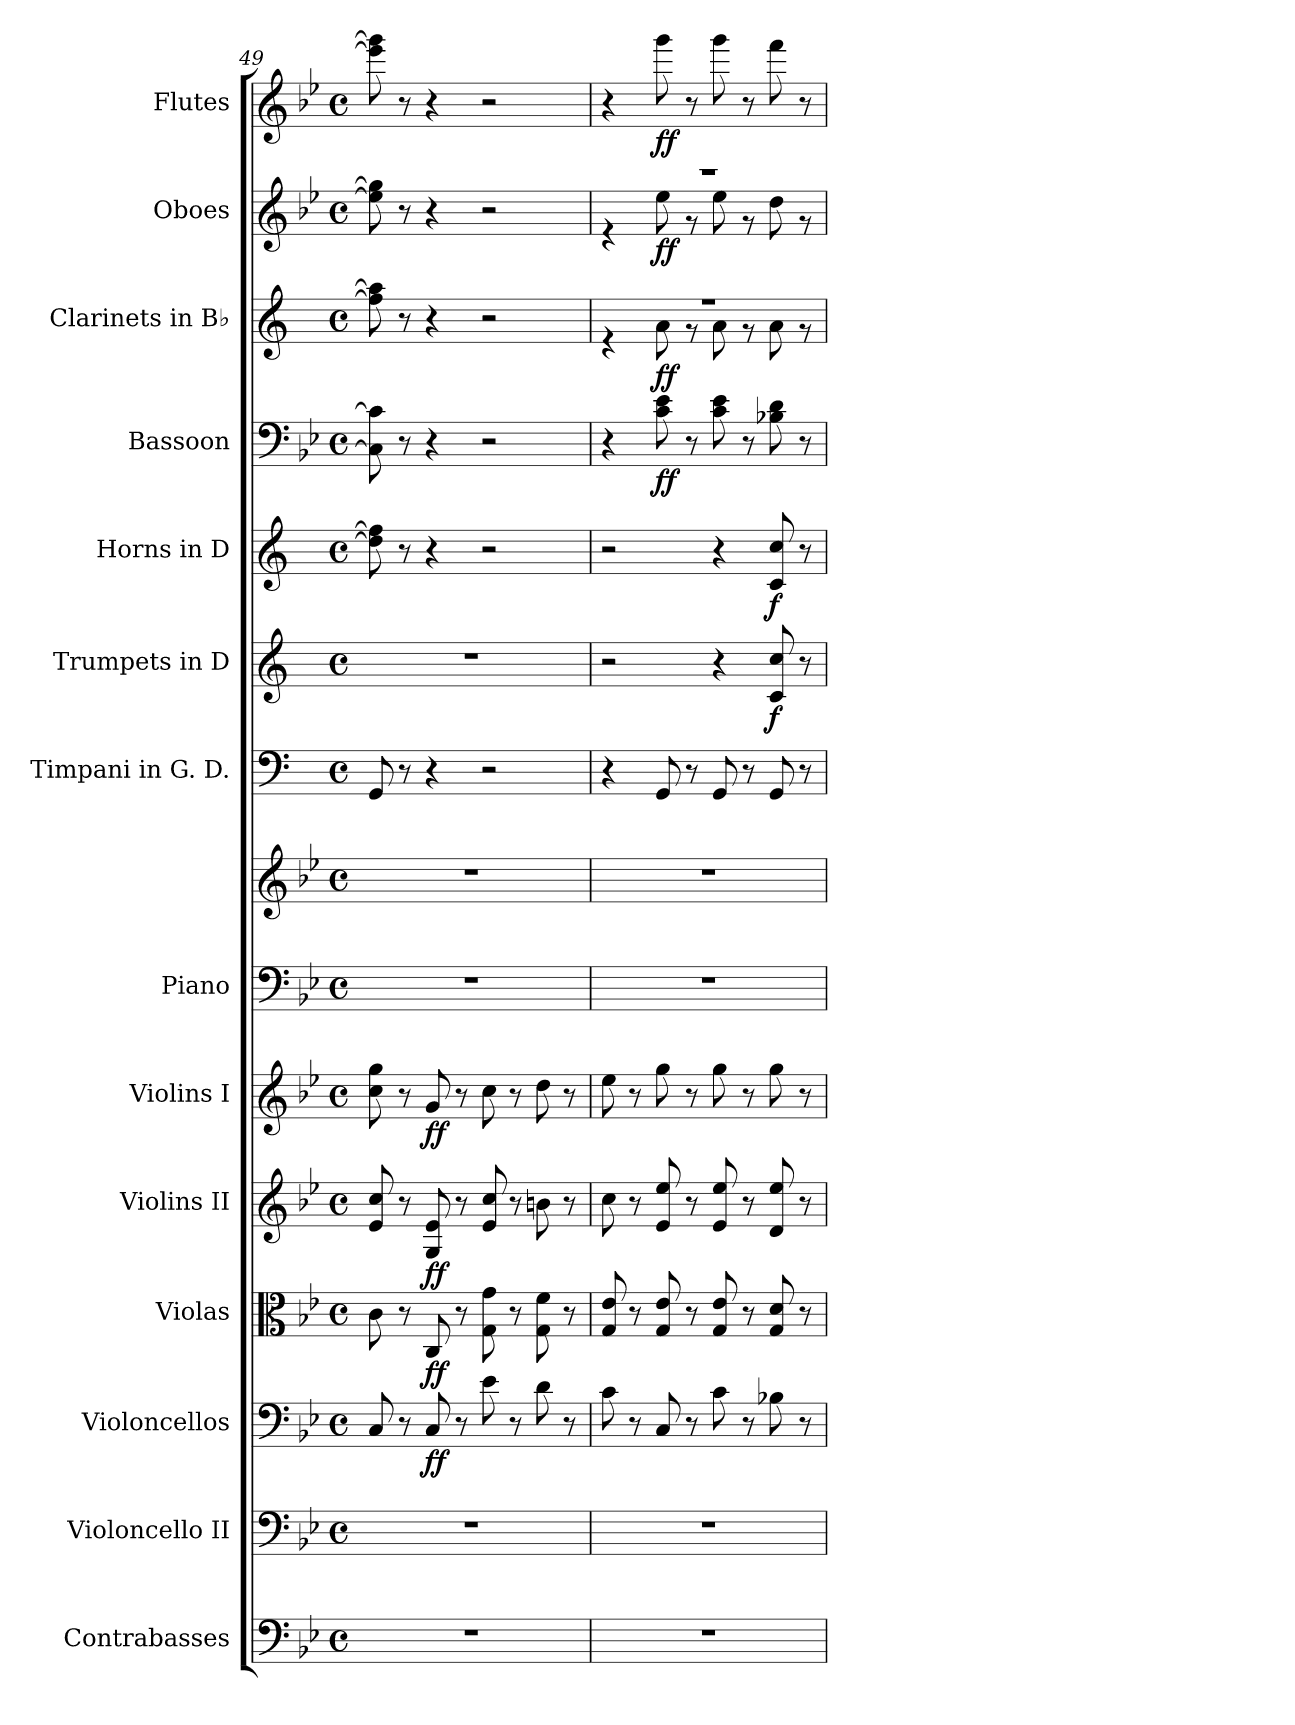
**kern	**kern	**kern	**dynam	**kern	**dynam	**kern	**dynam	**kern	**dynam	**kern	**kern	**kern	**kern	**dynam	**kern	**dynam	**kern	**dynam	**kern	**dynam	**kern	**dynam	**kern	**dynam
*part14	*part13	*part12	*part12	*part11	*part11	*part10	*part10	*part9	*part9	*part8	*part8	*part7	*part6	*part6	*part5	*part5	*part4	*part4	*part3	*part3	*part2	*part2	*part1	*part1
*staff15	*staff14	*staff13	*staff13	*staff12	*staff12	*staff11	*staff11	*staff10	*staff10	*staff9	*staff8	*staff7	*staff6	*staff6	*staff5	*staff5	*staff4	*staff4	*staff3	*staff3	*staff2	*staff2	*staff1	*staff1
*I"Contrabasses	*I"Violoncello II	*I"Violoncellos	*	*I"Violas	*	*I"Violins II	*	*I"Violins I	*	*I"Piano	*	*I"Timpani in G. D.	*I"Trumpets in D	*	*I"Horns in D	*	*I"Bassoon	*	*I"Clarinets in B♭	*	*I"Oboes	*	*I"Flutes	*
*I'Cb.	*	*I'Vc.	*	*I'Vla.	*	*I'Vln. II	*	*I'Vln. I	*	*I'Pno.	*	*	*	*	*	*	*I'Bsn.	*	*	*	*I'Ob.	*	*I'Fl.	*
*clefF4	*clefF4	*clefF4	*	*clefC3	*	*clefG2	*	*clefG2	*	*clefF4	*clefG2	*clefF4	*clefG2	*	*clefG2	*	*clefF4	*	*clefG2	*	*clefG2	*	*clefG2	*
*ITrd7c12	*	*	*	*	*	*	*	*	*	*	*	*	*ITrd-1c-2	*	*ITrd6c10	*	*	*	*ITrd1c2	*	*	*	*	*
*k[b-e-]	*k[b-e-]	*k[b-e-]	*	*k[b-e-]	*	*k[b-e-]	*	*k[b-e-]	*	*k[b-e-]	*k[b-e-]	*k[]	*k[f#c#]	*	*k[f#c#]	*	*k[b-e-]	*	*k[b-e-]	*	*k[b-e-]	*	*k[b-e-]	*
*M4/4	*M4/4	*M4/4	*	*M4/4	*	*M4/4	*	*M4/4	*	*M4/4	*M4/4	*M4/4	*M4/4	*	*M4/4	*	*M4/4	*	*M4/4	*	*M4/4	*	*M4/4	*
*met(c)	*met(c)	*met(c)	*	*met(c)	*	*met(c)	*	*met(c)	*	*met(c)	*met(c)	*met(c)	*met(c)	*	*met(c)	*	*met(c)	*	*met(c)	*	*met(c)	*	*met(c)	*
=49	=49	=49	=49	=49	=49	=49	=49	=49	=49	=49	=49	=49	=49	=49	=49	=49	=49	=49	=49	=49	=49	=49	=49	=49
1r	1r	8C/	.	8c\	.	8e-/ 8cc/	.	8cc\ 8gg\	.	1r	1r	8GG/	1r	.	8e-\] 8g\]	.	8C\] 8c\]	.	8ee-\] 8gg\]	.	8ee-\] 8gg\]	.	8eee-\] 8ggg\]	.
.	.	8r	.	8r	.	8r	.	8r	.	.	.	8r	.	.	8r	.	8r	.	8r	.	8r	.	8r	.
!	!	!	!LO:DY:b	!	!LO:DY:b	!	!LO:DY:b	!	!LO:DY:b	!	!	!	!	!	!	!	!	!	!	!	!	!	!	!
.	.	8C/	ff	8C/	ff	8G/ 8e-/	ff	8g/	ff	.	.	4r	.	.	4r	.	4r	.	4r	.	4r	.	4r	.
.	.	8r	.	8r	.	8r	.	8r	.	.	.	.	.	.	.	.	.	.	.	.	.	.	.	.
.	.	8e-\	.	8G\ 8g\	.	8e-/ 8cc/	.	8cc\	.	.	.	2r	.	.	2r	.	2r	.	2r	.	2r	.	2r	.
.	.	8r	.	8r	.	8r	.	8r	.	.	.	.	.	.	.	.	.	.	.	.	.	.	.	.
.	.	8d\	.	8G\ 8f\	.	8bn\	.	8dd\	.	.	.	.	.	.	.	.	.	.	.	.	.	.	.	.
.	.	8r	.	8r	.	8r	.	8r	.	.	.	.	.	.	.	.	.	.	.	.	.	.	.	.
=50	=50	=50	=50	=50	=50	=50	=50	=50	=50	=50	=50	=50	=50	=50	=50	=50	=50	=50	=50	=50	=50	=50	=50	=50
*	*	*	*	*	*	*	*	*	*	*	*	*	*	*	*	*	*	*	*^	*	*^	*	*	*
1r	1r	8c\	.	8G/ 8e-/	.	8cc\	.	8ee-\	.	1r	1r	4r	2r	.	2r	.	4r	.	1r	4r	.	1r	4r	.	4r	.
.	.	8r	.	8r	.	8r	.	8r	.	.	.	.	.	.	.	.	.	.	.	.	.	.	.	.	.	.
!	!	!	!	!	!	!	!	!	!	!	!	!	!	!	!	!	!	!LO:DY:b	!	!	!LO:DY:b	!	!	!LO:DY:b	!	!LO:DY:b
.	.	8C/	.	8G/ 8e-/	.	8e-/ 8ee-/	.	8gg\	.	.	.	8GG/	.	.	.	.	8c\ 8e-\	ff	.	8g\	ff	.	8ee-\	ff	8ggg\	ff
.	.	8r	.	8r	.	8r	.	8r	.	.	.	8r	.	.	.	.	8r	.	.	8r	.	.	8r	.	8r	.
.	.	8c\	.	8G/ 8e-/	.	8e-/ 8ee-/	.	8gg\	.	.	.	8GG/	4r	.	4r	.	8c\ 8e-\	.	.	8g\	.	.	8ee-\	.	8ggg\	.
.	.	8r	.	8r	.	8r	.	8r	.	.	.	8r	.	.	.	.	8r	.	.	8r	.	.	8r	.	8r	.
!	!	!	!	!	!	!	!	!	!	!	!	!	!	!LO:DY:b	!	!LO:DY:b	!	!	!	!	!	!	!	!	!	!
.	.	8B-X\	.	8G/ 8d/	.	8d/ 8ee-/	.	8gg\	.	.	.	8GG/	8d/ 8dd/	f	8D/ 8d/	f	8B-X\ 8d\	.	.	8g\	.	.	8dd\	.	8fff\	.
.	.	8r	.	8r	.	8r	.	8r	.	.	.	8r	8r	.	8r	.	8r	.	.	8r	.	.	8r	.	8r	.
*	*	*	*	*	*	*	*	*	*	*	*	*	*	*	*	*	*	*	*v	*v	*	*	*	*	*	*
*	*	*	*	*	*	*	*	*	*	*	*	*	*	*	*	*	*	*	*	*	*v	*v	*	*	*
=	=	=	=	=	=	=	=	=	=	=	=	=	=	=	=	=	=	=	=	=	=	=	=	=
*-	*-	*-	*-	*-	*-	*-	*-	*-	*-	*-	*-	*-	*-	*-	*-	*-	*-	*-	*-	*-	*-	*-	*-	*-
